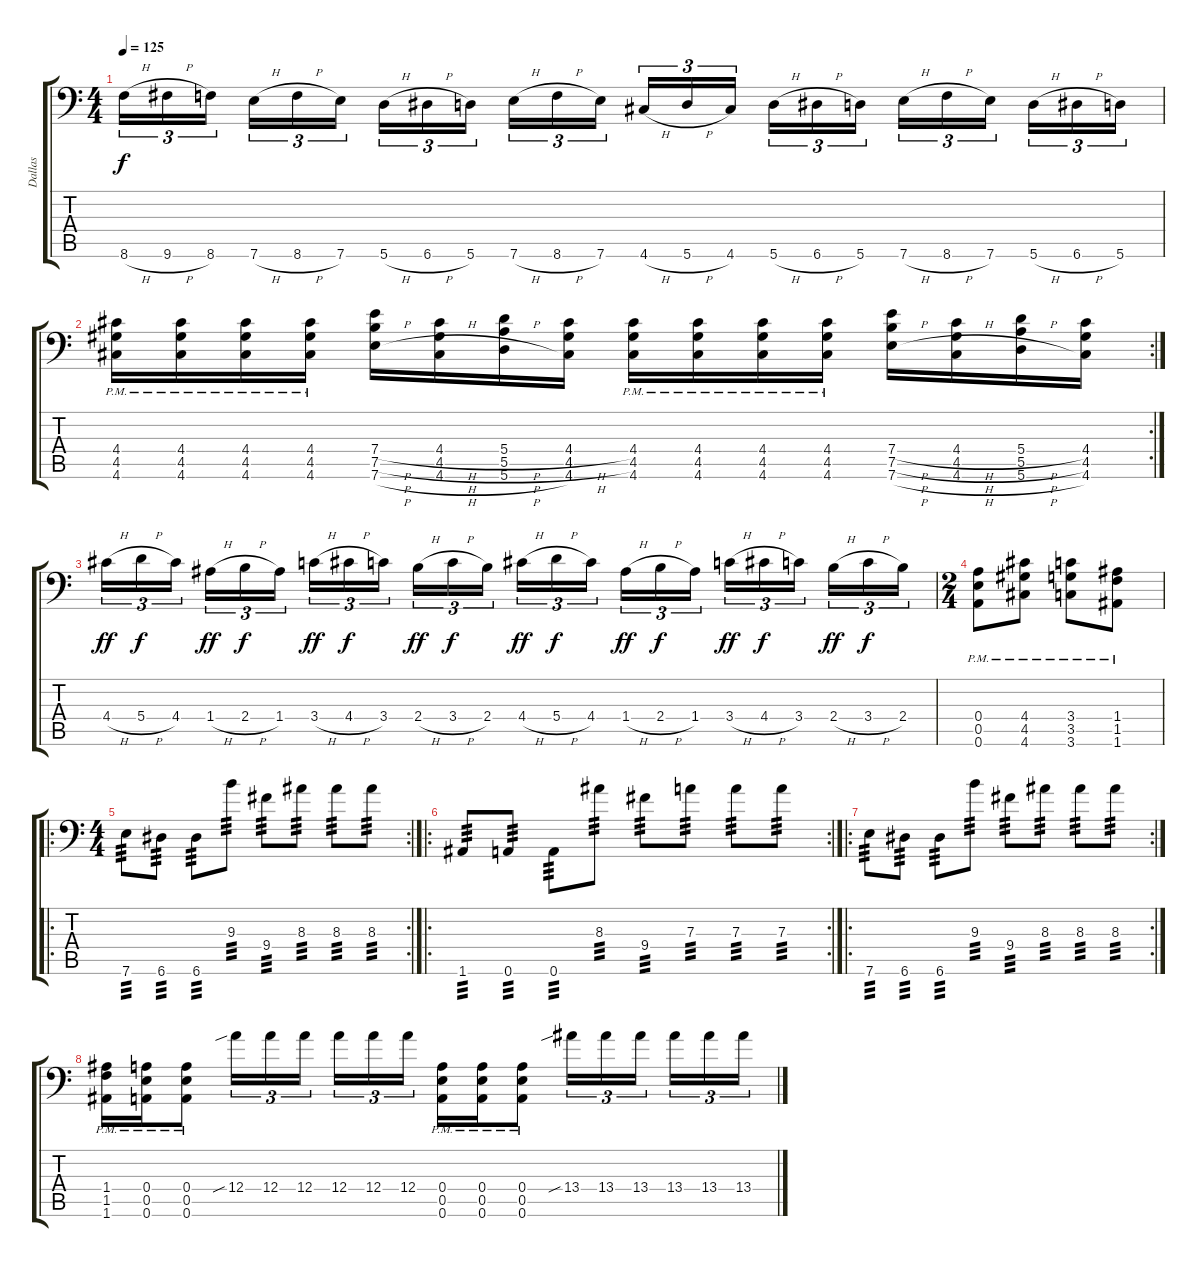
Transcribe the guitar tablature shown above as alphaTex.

\track ("Dallas" "Dallas") {instrument overdrivenguitar}
\staff {score tabs}
\tuning (B3 Gb3 D3 A2 E2 A1) {hide}
\ts (4 4)
\tempo 125
\clef f4
\ks c
8.6{h}.16{tu (3 2) dy f} 9.6{h}.16{tu (3 2)} 8.6.16{tu (3 2) beam splitsecondary} 7.6{h}.16{tu (3 2)} 8.6{h}.16{tu (3 2)} 7.6.16{tu (3 2)} 5.6{h}.16{tu (3 2)} 6.6{h}.16{tu (3 2)} 5.6.16{tu (3 2) beam splitsecondary} 7.6{h}.16{tu (3 2)} 8.6{h}.16{tu (3 2)} 7.6.16{tu (3 2)} 4.6{h}.16{tu (3 2)} 5.6{h}.16{tu (3 2)} 4.6.16{tu (3 2) beam splitsecondary} 5.6{h}.16{tu (3 2)} 6.6{h}.16{tu (3 2)} 5.6.16{tu (3 2)} 7.6{h}.16{tu (3 2)} 8.6{h}.16{tu (3 2)} 7.6.16{tu (3 2) beam splitsecondary} 5.6{h}.16{tu (3 2)} 6.6{h}.16{tu (3 2)} 5.6.16{tu (3 2)} |
\rc 2
(4.4{pm} 4.5{pm} 4.6{pm}).16 (4.4{pm} 4.5{pm} 4.6{pm}).16 (4.4{pm} 4.5{pm} 4.6{pm}).16 (4.4{pm} 4.5{pm} 4.6{pm}).16 (7.4{h} 7.5{h} 7.6{h}).16 (4.4{h} 4.5{h} 4.6{h}).16 (5.4{h} 5.5{h} 5.6{h}).16 (4.4{h} 4.5{h} 4.6).16 (4.4{pm} 4.5{pm} 4.6{pm}).16 (4.4{pm} 4.5{pm} 4.6{pm}).16 (4.4{pm} 4.5{pm} 4.6{pm}).16 (4.4{pm} 4.5{pm} 4.6{pm}).16 (7.4{h} 7.5{h} 7.6{h}).16 (4.4{h} 4.5{h} 4.6{h}).16 (5.4{h} 5.5{h} 5.6{h}).16 (4.4 4.5 4.6).16 |
4.4{h}.16{tu (3 2) dy ff} 5.4{h}.16{tu (3 2) dy f} 4.4.16{tu (3 2) beam splitsecondary} 1.4{h}.16{tu (3 2) dy ff} 2.4{h}.16{tu (3 2) dy f} 1.4.16{tu (3 2)} 3.4{h}.16{tu (3 2) dy ff} 4.4{h}.16{tu (3 2) dy f} 3.4.16{tu (3 2) beam splitsecondary} 2.4{h}.16{tu (3 2) dy ff} 3.4{h}.16{tu (3 2) dy f} 2.4.16{tu (3 2)} 4.4{h}.16{tu (3 2) dy ff} 5.4{h}.16{tu (3 2) dy f} 4.4.16{tu (3 2) beam splitsecondary} 1.4{h}.16{tu (3 2) dy ff} 2.4{h}.16{tu (3 2) dy f} 1.4.16{tu (3 2)} 3.4{h}.16{tu (3 2) dy ff} 4.4{h}.16{tu (3 2) dy f} 3.4.16{tu (3 2) beam splitsecondary} 2.4{h}.16{tu (3 2) dy ff} 3.4{h}.16{tu (3 2) dy f} 2.4.16{tu (3 2)} |
\ts (2 4)
(0.4{pm} 0.5{pm} 0.6{pm}).8 (4.4{pm} 4.5{pm} 4.6{pm}).8 (3.4{pm} 3.5{pm} 3.6{pm}).8 (1.4{pm} 1.5{pm} 1.6{pm}).8 |
\ro
\rc 2
\ts (4 4)
7.6.8{tp 3} 6.6.8{tp 3} 6.6.8{tp 3} 9.3.8{tp 3} 9.4.8{tp 3} 8.3.8{tp 3} 8.3.8{tp 3} 8.3.8{tp 3} |
\ro
\rc 2
1.6.8{tp 3} 0.6.8{tp 3} 0.6.8{tp 3} 8.3.8{tp 3} 9.4.8{tp 3} 7.3.8{tp 3} 7.3.8{tp 3} 7.3.8{tp 3} |
\ro
\rc 2
7.6.8{tp 3} 6.6.8{tp 3} 6.6.8{tp 3} 9.3.8{tp 3} 9.4.8{tp 3} 8.3.8{tp 3} 8.3.8{tp 3} 8.3.8{tp 3} |
(1.4{pm} 1.5{pm} 1.6{pm}).16 (0.4{pm} 0.5{pm} 0.6{pm}).16 (0.4{pm} 0.5{pm} 0.6{pm}).8 12.4{sib}.16{tu (3 2)} 12.4.16{tu (3 2)} 12.4.16{tu (3 2) beam splitsecondary} 12.4.16{tu (3 2)} 12.4.16{tu (3 2)} 12.4.16{tu (3 2)} (0.4{pm} 0.5{pm} 0.6{pm}).16 (0.4{pm} 0.5{pm} 0.6{pm}).16 (0.4{pm} 0.5{pm} 0.6{pm}).8 13.4{sib}.16{tu (3 2)} 13.4.16{tu (3 2)} 13.4.16{tu (3 2) beam splitsecondary} 13.4.16{tu (3 2)} 13.4.16{tu (3 2)} 13.4.16{tu (3 2)}
